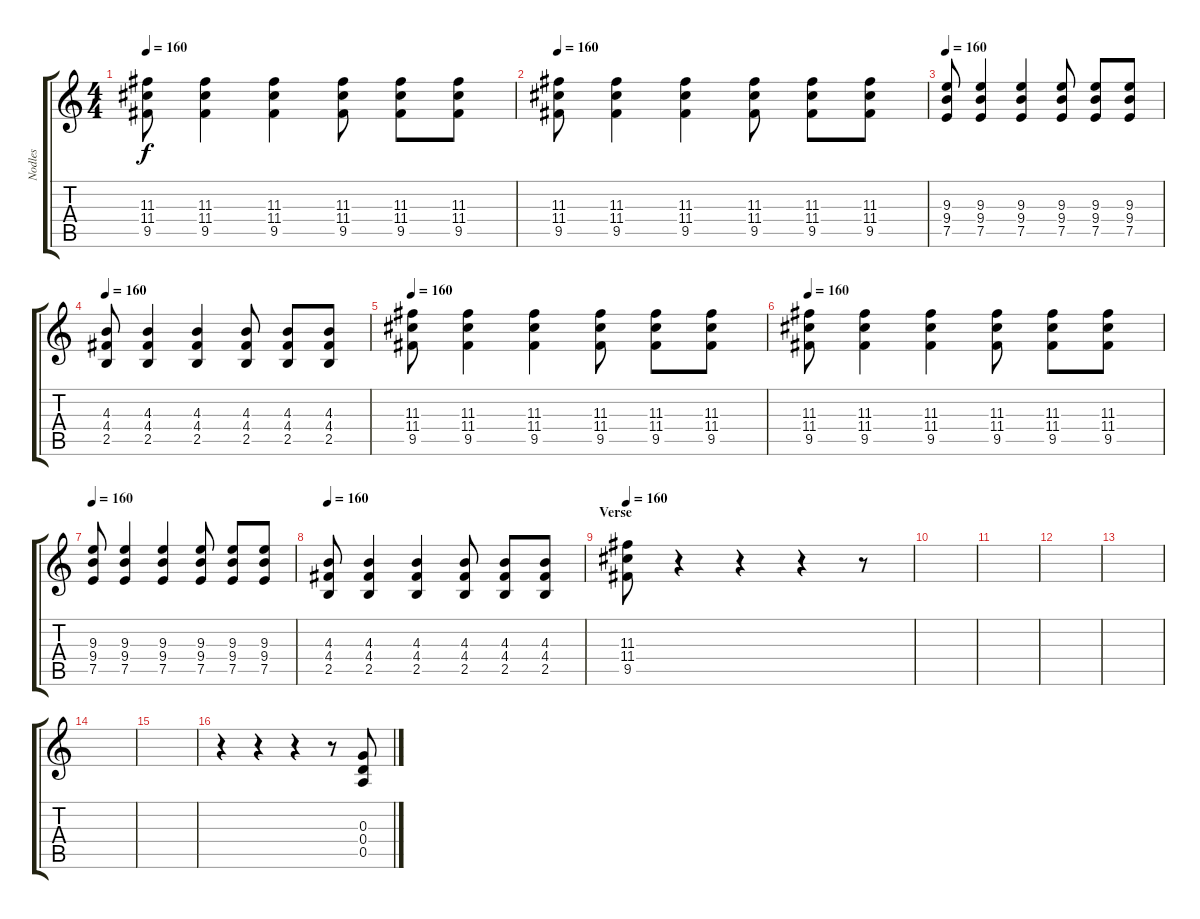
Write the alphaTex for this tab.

\track ("Nodles" "Nodles") {instrument distortionguitar}
\staff {score tabs}
\tuning (E4 B3 G3 D3 A2 E2) {hide}
\ts (4 4)
\tempo 160
\clef g2
\ks c
(11.3 11.4 9.5).8{dy f} (11.3 11.4 9.5).4 (11.3 11.4 9.5).4 (11.3 11.4 9.5).8 (11.3 11.4 9.5).8 (11.3 11.4 9.5).8 |
\tempo 160
(11.3 11.4 9.5).8 (11.3 11.4 9.5).4 (11.3 11.4 9.5).4 (11.3 11.4 9.5).8 (11.3 11.4 9.5).8 (11.3 11.4 9.5).8 |
\tempo 160
(9.3 9.4 7.5).8 (9.3 9.4 7.5).4 (9.3 9.4 7.5).4 (9.3 9.4 7.5).8 (9.3 9.4 7.5).8 (9.3 9.4 7.5).8 |
\tempo 160
(4.3 4.4 2.5).8 (4.3 4.4 2.5).4 (4.3 4.4 2.5).4 (4.3 4.4 2.5).8 (4.3 4.4 2.5).8 (4.3 4.4 2.5).8 |
\tempo 160
(11.3 11.4 9.5).8 (11.3 11.4 9.5).4 (11.3 11.4 9.5).4 (11.3 11.4 9.5).8 (11.3 11.4 9.5).8 (11.3 11.4 9.5).8 |
\tempo 160
(11.3 11.4 9.5).8 (11.3 11.4 9.5).4 (11.3 11.4 9.5).4 (11.3 11.4 9.5).8 (11.3 11.4 9.5).8 (11.3 11.4 9.5).8 |
\tempo 160
(9.3 9.4 7.5).8 (9.3 9.4 7.5).4 (9.3 9.4 7.5).4 (9.3 9.4 7.5).8 (9.3 9.4 7.5).8 (9.3 9.4 7.5).8 |
\tempo 160
(4.3 4.4 2.5).8 (4.3 4.4 2.5).4 (4.3 4.4 2.5).4 (4.3 4.4 2.5).8 (4.3 4.4 2.5).8 (4.3 4.4 2.5).8 |
\section ("" "Verse")
\tempo 160
(11.3 11.4 9.5).8 r.4 r.4 r.4 r.8 |
|
|
|
|
|
|
r.4 r.4 r.4 r.8 (0.3 0.4 0.5).8
